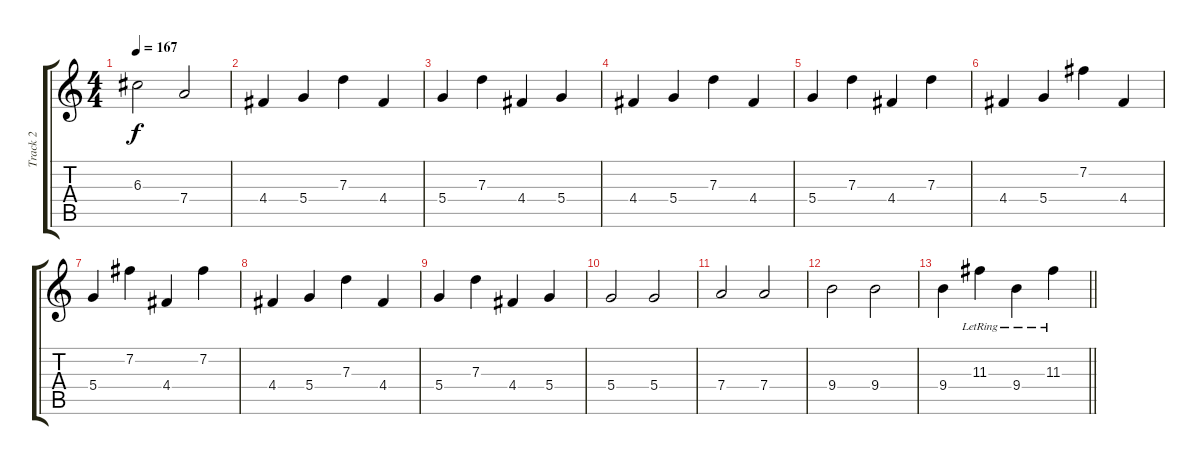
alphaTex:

\track ("Track 2" "Track 2") {instrument acousticguitarnylon}
\staff {score tabs}
\tuning (E4 B3 G3 D3 A2 E2) {hide}
\ts (4 4)
\tempo 167
\clef g2
\ks c
6.3.2{dy f} 7.4.2 |
4.4.4 5.4.4 7.3.4 4.4.4 |
5.4.4 7.3.4 4.4.4 5.4.4 |
4.4.4 5.4.4 7.3.4 4.4.4 |
5.4.4 7.3.4 4.4.4 7.3.4 |
4.4.4 5.4.4 7.2.4 4.4.4 |
5.4.4 7.2.4 4.4.4 7.2.4 |
4.4.4 5.4.4 7.3.4 4.4.4 |
5.4.4 7.3.4 4.4.4 5.4.4 |
5.4.2 5.4.2 |
7.4.2 7.4.2 |
9.4.2 9.4.2 |
\barLineRight lightlight
9.4.4 11.3{lr}.4 9.4{lr}.4 11.3{lr}.4
